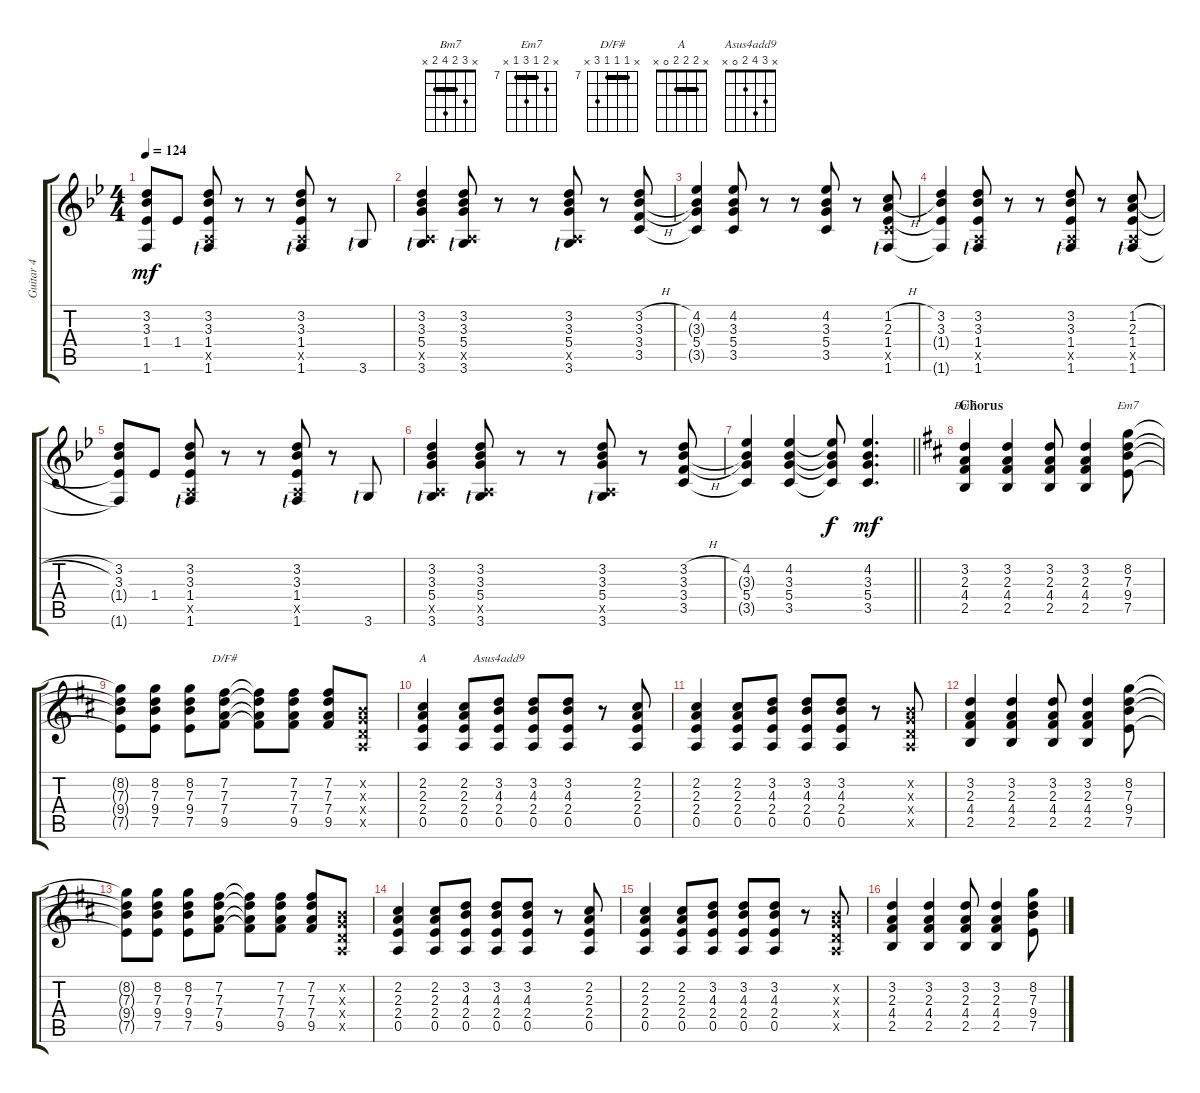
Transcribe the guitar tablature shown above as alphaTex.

\track ("Guitar 4" "Guitar 4") {instrument acousticguitarsteel}
\staff {score tabs}
\tuning (E4 B3 G3 D3 A2 E2) {hide}
\chord ("Bm7" x 3 2 4 2 x) {barre 2}
\chord ("Em7" x 8 7 9 7 x) {firstfret 7 barre 7}
\chord ("D/F#" x 7 7 7 9 x) {firstfret 7 barre 7}
\chord ("A" x 2 2 2 0 x) {barre 2}
\chord ("Asus4add9" x 3 4 2 0 x)
\ts (4 4)
\tempo 124
\clef g2
\ks gminor
(3.2 3.3 1.4{t} 1.6{t}).8{dy mf} 1.4.8 (3.2 3.3 1.4 0.5{x} 1.6{lf 1}).8 r.8 r.8 (3.2 3.3 1.4 0.5{x} 1.6{lf 1}).8 r.8 3.6{lf 1}.8 |
(3.2 3.3 5.4 0.5{x} 3.6{lf 1}).4 (3.2 3.3 5.4 0.5{x} 3.6{lf 1}).8 r.8 r.8 (3.2 3.3 5.4 0.5{x} 3.6{lf 1}).8 r.8 (3.2{h} 3.3 3.4{h} 3.5).8 |
(4.2 3.3{t} 5.4 3.5{t}).4 (4.2 3.3 5.4 3.5).8 r.8 r.8 (4.2 3.3 5.4 3.5).8 r.8 (1.2{h} 2.3{h} 1.4 3.5{x} 1.6{lf 1}).8 |
(3.2 3.3 1.4{t} 1.6{t}).4 (3.2 3.3 1.4 0.5{x} 1.6{lf 1}).8 r.8 r.8 (3.2 3.3 1.4 0.5{x} 1.6{lf 1}).8 r.8 (1.2{h} 2.3{h} 1.4 0.5{x} 1.6{lf 1}).8 |
(3.2 3.3 1.4{t} 1.6{t}).8 1.4.8 (3.2 3.3 1.4 0.5{x} 1.6{lf 1}).8 r.8 r.8 (3.2 3.3 1.4 0.5{x} 1.6{lf 1}).8 r.8 3.6{lf 1}.8 |
(3.2 3.3 5.4 0.5{x} 3.6{lf 1}).4 (3.2 3.3 5.4 0.5{x} 3.6{lf 1}).8 r.8 r.8 (3.2 3.3 5.4 0.5{x} 3.6{lf 1}).8 r.8 (3.2{h} 3.3 3.4{h} 3.5).8 |
\barLineRight lightlight
(4.2 3.3{t} 5.4 3.5{t}).4 (4.2 3.3 5.4 3.5).4 (4.2{t} 3.3{t} 5.4{t} 3.5{t}).8{dy f} (4.2 3.3 5.4 3.5).4{d dy mf} |
\section ("" "Chorus")
\ks d
(3.2 2.3 4.4 2.5).4{ch "Bm7"} (3.2 2.3 4.4 2.5).4 (3.2 2.3 4.4 2.5).8 (3.2 2.3 4.4 2.5).4 (8.2 7.3 9.4 7.5).8{ch "Em7"} |
(8.2{t} 7.3{t} 9.4{t} 7.5{t}).8 (8.2 7.3 9.4 7.5).8 (8.2 7.3 9.4 7.5).8 (7.2 7.3 7.4 9.5).8{ch "D/F#"} (7.2{t} 7.3{t} 7.4{t} 9.5{t}).8 (7.2 7.3 7.4 9.5).8 (7.2 7.3 7.4 9.5).8 (0.2{x} 0.3{x} 0.4{x} 0.5{x}).8 |
(2.2 2.3 2.4 0.5).4{ch "A"} (2.2 2.3 2.4 0.5).8 (3.2 4.3 2.4 0.5).8{ch "Asus4add9"} (3.2 4.3 2.4 0.5).8 (3.2 4.3 2.4 0.5).8 r.8 (2.2 2.3 2.4 0.5).8 |
(2.2 2.3 2.4 0.5).4 (2.2 2.3 2.4 0.5).8 (3.2 4.3 2.4 0.5).8 (3.2 4.3 2.4 0.5).8 (3.2 4.3 2.4 0.5).8 r.8 (0.2{x} 0.3{x} 0.4{x} 0.5{x}).8 |
(3.2 2.3 4.4 2.5).4 (3.2 2.3 4.4 2.5).4 (3.2 2.3 4.4 2.5).8 (3.2 2.3 4.4 2.5).4 (8.2 7.3 9.4 7.5).8 |
(8.2{t} 7.3{t} 9.4{t} 7.5{t}).8 (8.2 7.3 9.4 7.5).8 (8.2 7.3 9.4 7.5).8 (7.2 7.3 7.4 9.5).8 (7.2{t} 7.3{t} 7.4{t} 9.5{t}).8 (7.2 7.3 7.4 9.5).8 (7.2 7.3 7.4 9.5).8 (0.2{x} 0.3{x} 0.4{x} 0.5{x}).8 |
(2.2 2.3 2.4 0.5).4 (2.2 2.3 2.4 0.5).8 (3.2 4.3 2.4 0.5).8 (3.2 4.3 2.4 0.5).8 (3.2 4.3 2.4 0.5).8 r.8 (2.2 2.3 2.4 0.5).8 |
(2.2 2.3 2.4 0.5).4 (2.2 2.3 2.4 0.5).8 (3.2 4.3 2.4 0.5).8 (3.2 4.3 2.4 0.5).8 (3.2 4.3 2.4 0.5).8 r.8 (0.2{x} 0.3{x} 0.4{x} 0.5{x}).8 |
(3.2 2.3 4.4 2.5).4 (3.2 2.3 4.4 2.5).4 (3.2 2.3 4.4 2.5).8 (3.2 2.3 4.4 2.5).4 (8.2 7.3 9.4 7.5).8
